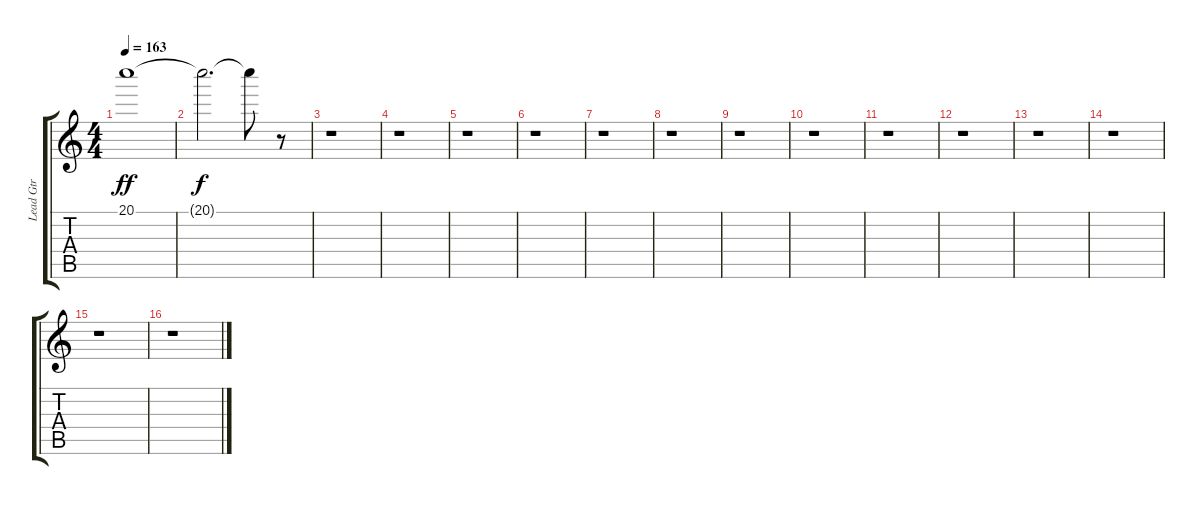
\track ("Lead Gtr            " "Lead Gtr  ") {instrument electricguitarjazz}
\staff {score tabs}
\tuning (E4 B3 G3 D3 A2 E2) {hide}
\ts (4 4)
\tempo 163
\clef g2
\ks c
20.1.1{dy ff} |
20.1{t}.2{d dy f} 20.1{t}.8 r.8 |
r.1 |
r.1 |
r.1 |
r.1 |
r.1 |
r.1 |
r.1 |
r.1 |
r.1 |
r.1 |
r.1 |
r.1 |
r.1 |
r.1
